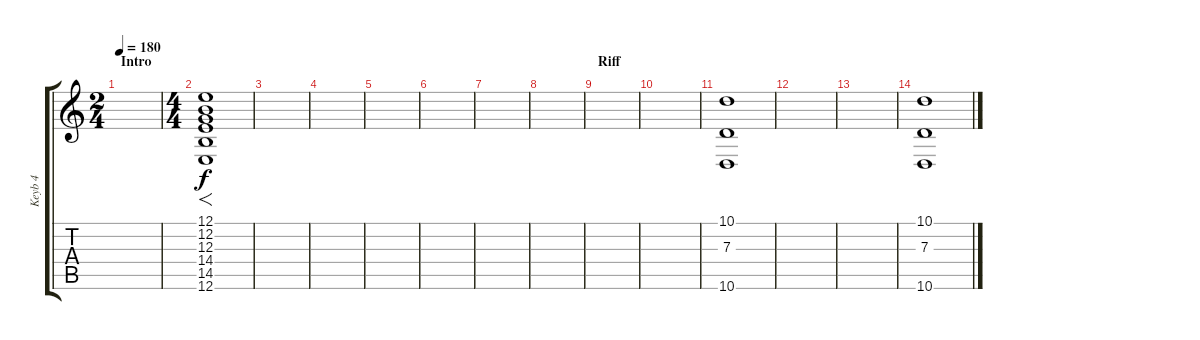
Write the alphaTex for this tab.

\track ("Keyb 4" "Keyb 4") {instrument stringensemble1}
\staff {score tabs}
\tuning (E4 B3 G3 D3 A2 E2) {hide}
\ts (2 4)
\section ("" "Intro")
\tempo 180
\clef g2
\ks c
|
\ts (4 4)
(12.1 12.2 12.3 14.4 14.5 12.6).1{f} |
|
|
|
|
|
|
\section ("" "Riff")
|
|
(10.1 7.3 10.6).1 |
|
|
(10.1 7.3 10.6).1
